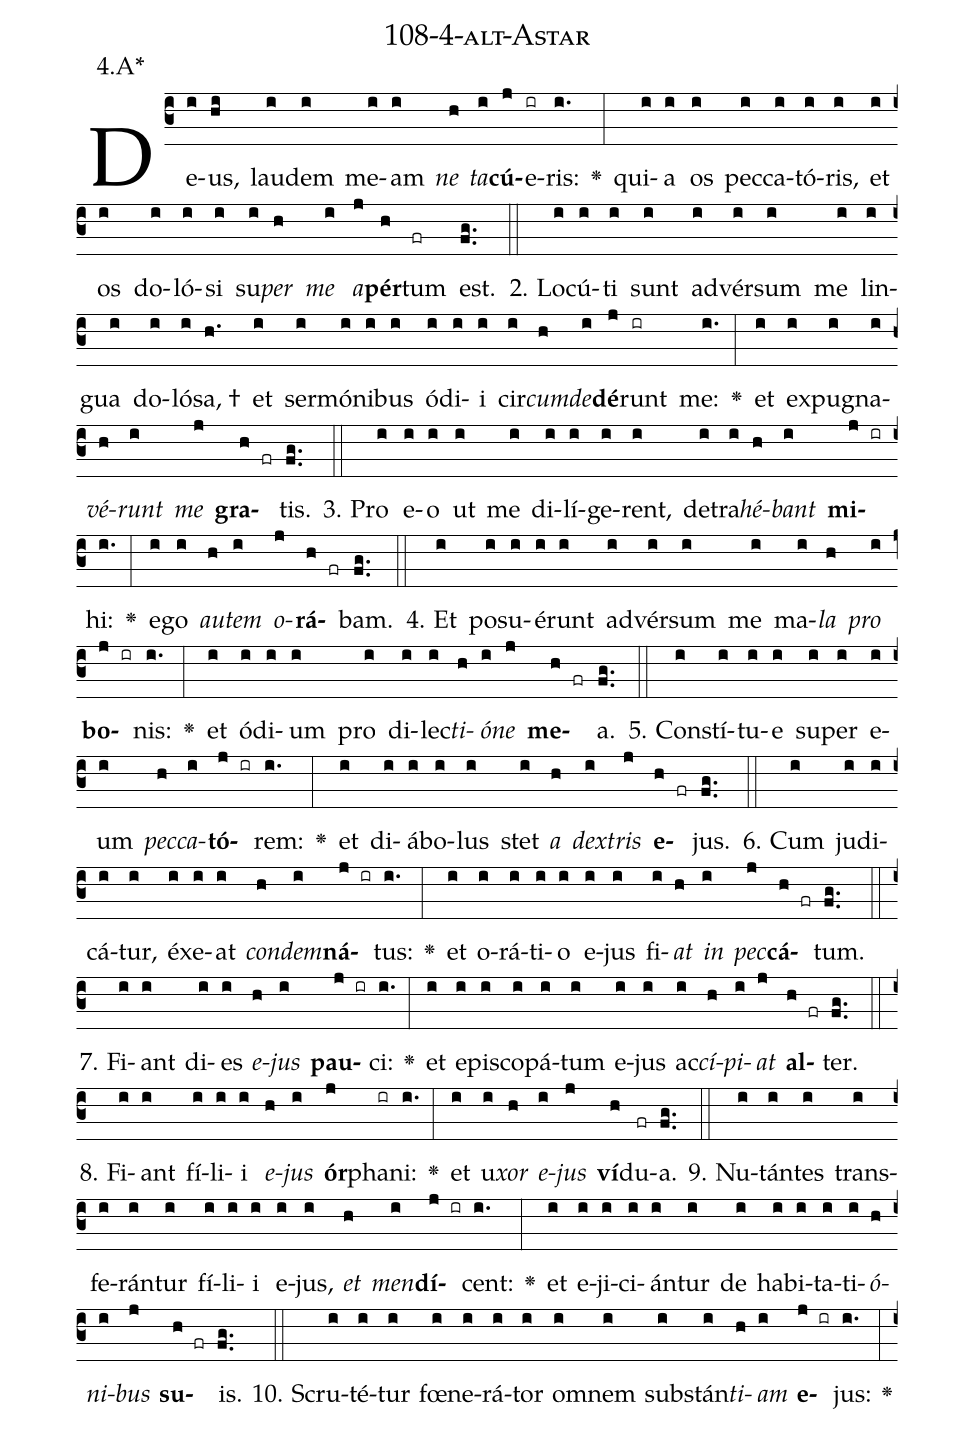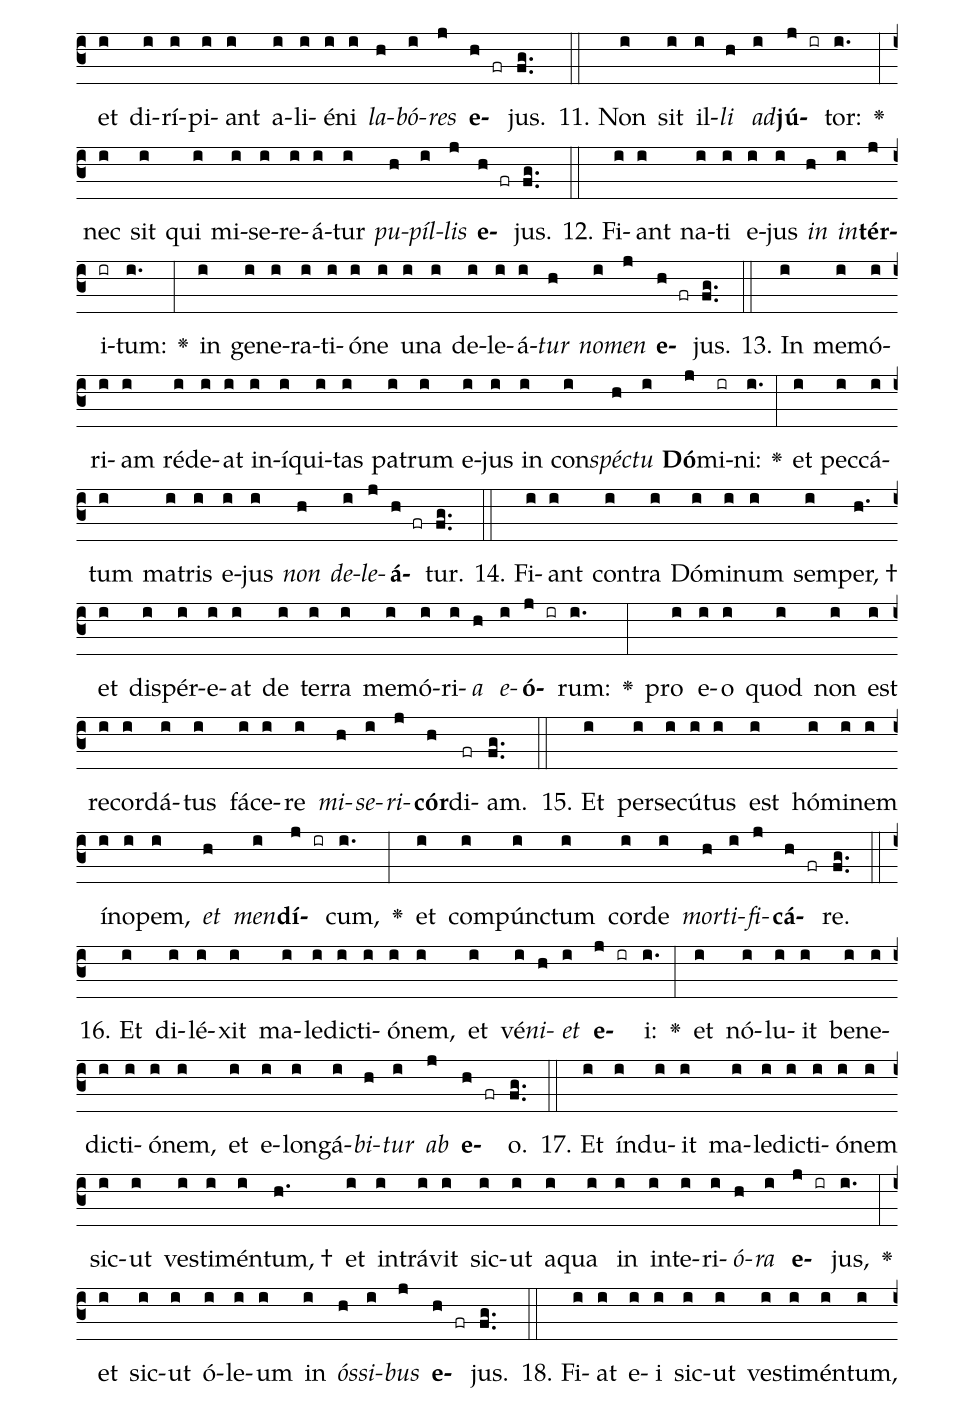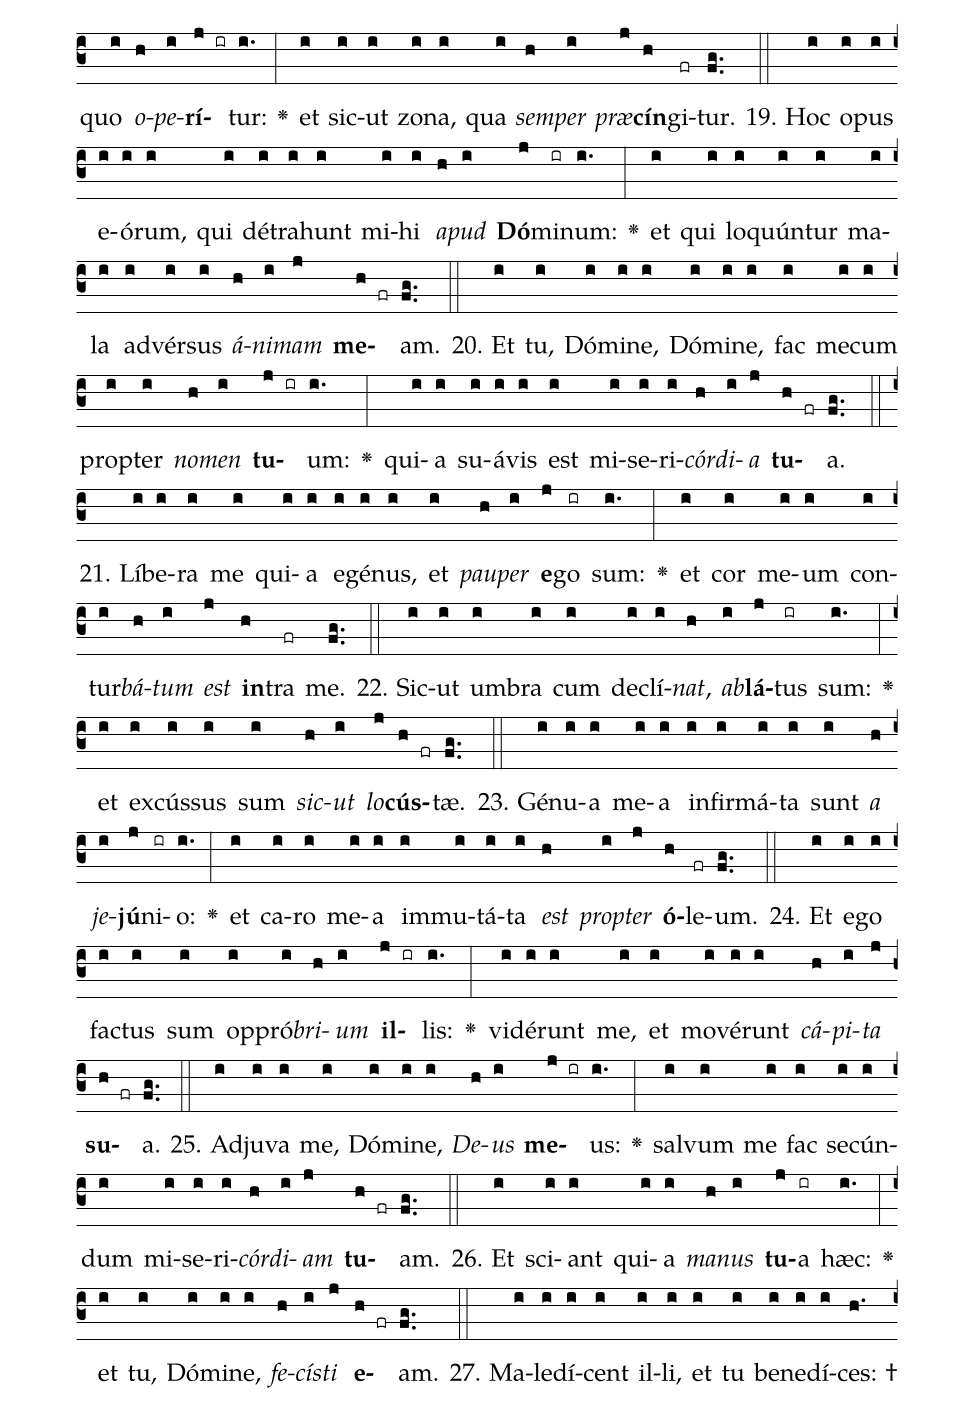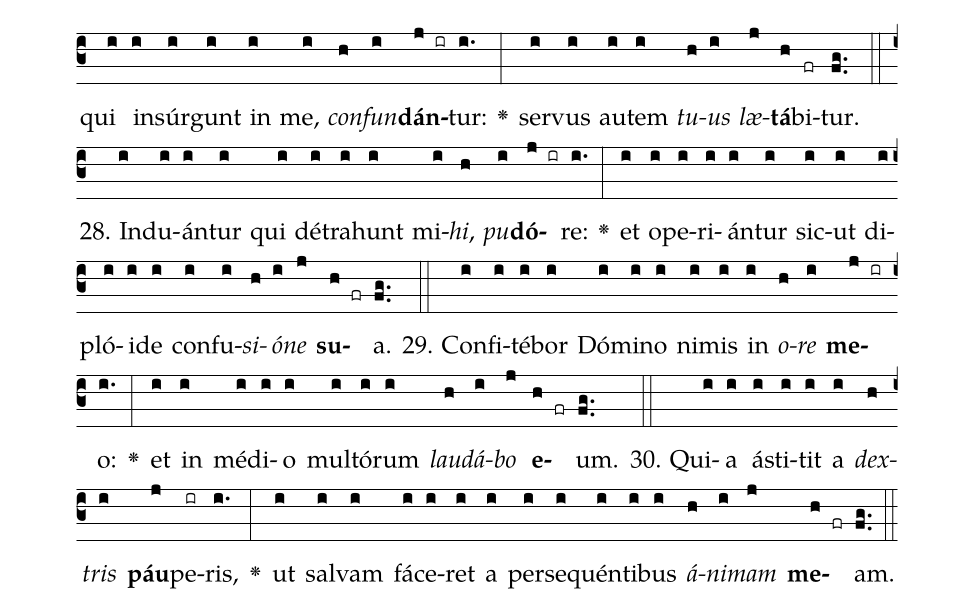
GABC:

name: 108-4-alt-Astar;
annotation: 4.A*;
%%
(c3)De(i)us,(hi) lau(i)dem(i) me(i)am(i) <i>ne</i>(h) <i>ta</i>(i)<b>cú</b>(j)e(ir)ris:(i.) <v>\greheightstar</v>(:) qui(i)a(i) os(i) pec(i)ca(i)tó(i)ris,(i) et(i) os(i) do(i)ló(i)si(i) su(i)<i>per</i>(h) <i>me</i>(i) <i>a</i>(j)<b>pér</b>(h)tum(fr) est.(fg..) (::)
2. Lo(i)cú(i)ti(i) sunt(i) ad(i)vér(i)sum(i) me(i) lin(i)gua(i) do(i)ló(i)sa, †(h.) et(i) ser(i)mó(i)ni(i)bus(i) ó(i)di(i)i(i) cir(i)<i>cum</i>(h)<i>de</i>(i)<b>dé</b>(j)runt(ir) me:(i.) <v>\greheightstar</v>(:) et(i) ex(i)pu(i)gna(i)<i>vé</i>(h)<i>runt</i>(i) <i>me</i>(j) <b>gra</b>(h fr)tis.(fg..) (::)
3. Pro(i) e(i)o(i) ut(i) me(i) di(i)lí(i)ge(i)rent,(i) de(i)tra(i)<i>hé</i>(h)<i>bant</i>(i) <b>mi</b>(j ir)hi:(i.) <v>\greheightstar</v>(:) e(i)go(i) <i>au</i>(h)<i>tem</i>(i) <i>o</i>(j)<b>rá</b>(h fr)bam.(fg..) (::)
4. Et(i) po(i)su(i)é(i)runt(i) ad(i)vér(i)sum(i) me(i) ma(i)<i>la</i>(h) <i>pro</i>(i) <b>bo</b>(j ir)nis:(i.) <v>\greheightstar</v>(:) et(i) ó(i)di(i)um(i) pro(i) di(i)lec(i)<i>ti</i>(h)<i>ó</i>(i)<i>ne</i>(j) <b>me</b>(h fr)a.(fg..) (::)
5. Con(i)stí(i)tu(i)e(i) su(i)per(i) e(i)um(i) <i>pec</i>(h)<i>ca</i>(i)<b>tó</b>(j ir)rem:(i.) <v>\greheightstar</v>(:) et(i) di(i)á(i)bo(i)lus(i) stet(i) <i>a</i>(h) <i>dex</i>(i)<i>tris</i>(j) <b>e</b>(h fr)jus.(fg..) (::)
6. Cum(i) ju(i)di(i)cá(i)tur,(i) éx(i)e(i)at(i) <i>con</i>(h)<i>dem</i>(i)<b>ná</b>(j ir)tus:(i.) <v>\greheightstar</v>(:) et(i) o(i)rá(i)ti(i)o(i) e(i)jus(i) fi(i)<i>at</i>(h) <i>in</i>(i) <i>pec</i>(j)<b>cá</b>(h fr)tum.(fg..) (::)
7. Fi(i)ant(i) di(i)es(i) <i>e</i>(h)<i>jus</i>(i) <b>pau</b>(j ir)ci:(i.) <v>\greheightstar</v>(:) et(i) e(i)pis(i)co(i)pá(i)tum(i) e(i)jus(i) ac(i)<i>cí</i>(h)<i>pi</i>(i)<i>at</i>(j) <b>al</b>(h fr)ter.(fg..) (::)
8. Fi(i)ant(i) fí(i)li(i)i(i) <i>e</i>(h)<i>jus</i>(i) <b>ór</b>(j)pha(ir)ni:(i.) <v>\greheightstar</v>(:) et(i) u(i)<i>xor</i>(h) <i>e</i>(i)<i>jus</i>(j) <b>ví</b>(h)du(fr)a.(fg..) (::)
9. Nu(i)tán(i)tes(i) trans(i)fe(i)rán(i)tur(i) fí(i)li(i)i(i) e(i)jus,(i) <i>et</i>(h) <i>men</i>(i)<b>dí</b>(j ir)cent:(i.) <v>\greheightstar</v>(:) et(i) e(i)ji(i)ci(i)án(i)tur(i) de(i) ha(i)bi(i)ta(i)ti(i)<i>ó</i>(h)<i>ni</i>(i)<i>bus</i>(j) <b>su</b>(h fr)is.(fg..) (::)
10. Scru(i)té(i)tur(i) fœ(i)ne(i)rá(i)tor(i) om(i)nem(i) sub(i)stán(i)<i>ti</i>(h)<i>am</i>(i) <b>e</b>(j ir)jus:(i.) <v>\greheightstar</v>(:) et(i) di(i)rí(i)pi(i)ant(i) a(i)li(i)é(i)ni(i) <i>la</i>(h)<i>bó</i>(i)<i>res</i>(j) <b>e</b>(h fr)jus.(fg..) (::)
11. Non(i) sit(i) il(i)<i>li</i>(h) <i>ad</i>(i)<b>jú</b>(j ir)tor:(i.) <v>\greheightstar</v>(:) nec(i) sit(i) qui(i) mi(i)se(i)re(i)á(i)tur(i) <i>pu</i>(h)<i>píl</i>(i)<i>lis</i>(j) <b>e</b>(h fr)jus.(fg..) (::)
12. Fi(i)ant(i) na(i)ti(i) e(i)jus(i) <i>in</i>(h) <i>in</i>(i)<b>tér</b>(j)i(ir)tum:(i.) <v>\greheightstar</v>(:) in(i) ge(i)ne(i)ra(i)ti(i)ó(i)ne(i) u(i)na(i) de(i)le(i)á(i)<i>tur</i>(h) <i>no</i>(i)<i>men</i>(j) <b>e</b>(h fr)jus.(fg..) (::)
13. In(i) me(i)mó(i)ri(i)am(i) réd(i)e(i)at(i) in(i)í(i)qui(i)tas(i) pa(i)trum(i) e(i)jus(i) in(i) con(i)<i>spéc</i>(h)<i>tu</i>(i) <b>Dó</b>(j)mi(ir)ni:(i.) <v>\greheightstar</v>(:) et(i) pec(i)cá(i)tum(i) ma(i)tris(i) e(i)jus(i) <i>non</i>(h) <i>de</i>(i)<i>le</i>(j)<b>á</b>(h fr)tur.(fg..) (::)
14. Fi(i)ant(i) con(i)tra(i) Dó(i)mi(i)num(i) sem(i)per, †(h.) et(i) dis(i)pér(i)e(i)at(i) de(i) ter(i)ra(i) me(i)mó(i)ri(i)<i>a</i>(h) <i>e</i>(i)<b>ó</b>(j ir)rum:(i.) <v>\greheightstar</v>(:) pro(i) e(i)o(i) quod(i) non(i) est(i) re(i)cor(i)dá(i)tus(i) fá(i)ce(i)re(i) <i>mi</i>(h)<i>se</i>(i)<i>ri</i>(j)<b>cór</b>(h)di(fr)am.(fg..) (::)
15. Et(i) per(i)se(i)cú(i)tus(i) est(i) hó(i)mi(i)nem(i) ín(i)o(i)pem,(i) <i>et</i>(h) <i>men</i>(i)<b>dí</b>(j ir)cum,(i.) <v>\greheightstar</v>(:) et(i) com(i)púnc(i)tum(i) cor(i)de(i) <i>mor</i>(h)<i>ti</i>(i)<i>fi</i>(j)<b>cá</b>(h fr)re.(fg..) (::)
16. Et(i) di(i)lé(i)xit(i) ma(i)le(i)dic(i)ti(i)ó(i)nem,(i) et(i) vé(i)<i>ni</i>(h)<i>et</i>(i) <b>e</b>(j ir)i:(i.) <v>\greheightstar</v>(:) et(i) nó(i)lu(i)it(i) be(i)ne(i)dic(i)ti(i)ó(i)nem,(i) et(i) e(i)lon(i)gá(i)<i>bi</i>(h)<i>tur</i>(i) <i>ab</i>(j) <b>e</b>(h fr)o.(fg..) (::)
17. Et(i) índ(i)u(i)it(i) ma(i)le(i)dic(i)ti(i)ó(i)nem(i) sic(i)ut(i) ves(i)ti(i)mén(i)tum, †(h.) et(i) in(i)trá(i)vit(i) sic(i)ut(i) a(i)qua(i) in(i) in(i)te(i)ri(i)<i>ó</i>(h)<i>ra</i>(i) <b>e</b>(j ir)jus,(i.) <v>\greheightstar</v>(:) et(i) sic(i)ut(i) ó(i)le(i)um(i) in(i) <i>ós</i>(h)<i>si</i>(i)<i>bus</i>(j) <b>e</b>(h fr)jus.(fg..) (::)
18. Fi(i)at(i) e(i)i(i) sic(i)ut(i) ves(i)ti(i)mén(i)tum,(i) quo(i) <i>o</i>(h)<i>pe</i>(i)<b>rí</b>(j ir)tur:(i.) <v>\greheightstar</v>(:) et(i) sic(i)ut(i) zo(i)na,(i) qua(i) <i>sem</i>(h)<i>per</i>(i) <i>præ</i>(j)<b>cín</b>(h)gi(fr)tur.(fg..) (::)
19. Hoc(i) o(i)pus(i) e(i)ó(i)rum,(i) qui(i) dé(i)tra(i)hunt(i) mi(i)hi(i) <i>a</i>(h)<i>pud</i>(i) <b>Dó</b>(j)mi(ir)num:(i.) <v>\greheightstar</v>(:) et(i) qui(i) lo(i)quún(i)tur(i) ma(i)la(i) ad(i)vér(i)sus(i) <i>á</i>(h)<i>ni</i>(i)<i>mam</i>(j) <b>me</b>(h fr)am.(fg..) (::)
20. Et(i) tu,(i) Dó(i)mi(i)ne,(i) Dó(i)mi(i)ne,(i) fac(i) me(i)cum(i) prop(i)ter(i) <i>no</i>(h)<i>men</i>(i) <b>tu</b>(j ir)um:(i.) <v>\greheightstar</v>(:) qui(i)a(i) su(i)á(i)vis(i) est(i) mi(i)se(i)ri(i)<i>cór</i>(h)<i>di</i>(i)<i>a</i>(j) <b>tu</b>(h fr)a.(fg..) (::)
21. Lí(i)be(i)ra(i) me(i) qui(i)a(i) e(i)gé(i)nus,(i) et(i) <i>pau</i>(h)<i>per</i>(i) <b>e</b>(j)go(ir) sum:(i.) <v>\greheightstar</v>(:) et(i) cor(i) me(i)um(i) con(i)tur(i)<i>bá</i>(h)<i>tum</i>(i) <i>est</i>(j) <b>in</b>(h)tra(fr) me.(fg..) (::)
22. Sic(i)ut(i) um(i)bra(i) cum(i) de(i)clí(i)<i>nat</i>,(h) <i>ab</i>(i)<b>lá</b>(j)tus(ir) sum:(i.) <v>\greheightstar</v>(:) et(i) ex(i)cús(i)sus(i) sum(i) <i>sic</i>(h)<i>ut</i>(i) <i>lo</i>(j)<b>cús</b>(h fr)tæ.(fg..) (::)
23. Gé(i)nu(i)a(i) me(i)a(i) in(i)fir(i)má(i)ta(i) sunt(i) <i>a</i>(h) <i>je</i>(i)<b>jú</b>(j)ni(ir)o:(i.) <v>\greheightstar</v>(:) et(i) ca(i)ro(i) me(i)a(i) im(i)mu(i)tá(i)ta(i) <i>est</i>(h) <i>prop</i>(i)<i>ter</i>(j) <b>ó</b>(h)le(fr)um.(fg..) (::)
24. Et(i) e(i)go(i) fac(i)tus(i) sum(i) op(i)pró(i)<i>bri</i>(h)<i>um</i>(i) <b>il</b>(j ir)lis:(i.) <v>\greheightstar</v>(:) vi(i)dé(i)runt(i) me,(i) et(i) mo(i)vé(i)runt(i) <i>cá</i>(h)<i>pi</i>(i)<i>ta</i>(j) <b>su</b>(h fr)a.(fg..) (::)
25. Ad(i)ju(i)va(i) me,(i) Dó(i)mi(i)ne,(i) <i>De</i>(h)<i>us</i>(i) <b>me</b>(j ir)us:(i.) <v>\greheightstar</v>(:) sal(i)vum(i) me(i) fac(i) se(i)cún(i)dum(i) mi(i)se(i)ri(i)<i>cór</i>(h)<i>di</i>(i)<i>am</i>(j) <b>tu</b>(h fr)am.(fg..) (::)
26. Et(i) sci(i)ant(i) qui(i)a(i) <i>ma</i>(h)<i>nus</i>(i) <b>tu</b>(j)a(ir) hæc:(i.) <v>\greheightstar</v>(:) et(i) tu,(i) Dó(i)mi(i)ne,(i) <i>fe</i>(h)<i>cís</i>(i)<i>ti</i>(j) <b>e</b>(h fr)am.(fg..) (::)
27. Ma(i)le(i)dí(i)cent(i) il(i)li,(i) et(i) tu(i) be(i)ne(i)dí(i)ces: †(h.) qui(i) in(i)súr(i)gunt(i) in(i) me,(i) <i>con</i>(h)<i>fun</i>(i)<b>dán</b>(j ir)tur:(i.) <v>\greheightstar</v>(:) ser(i)vus(i) au(i)tem(i) <i>tu</i>(h)<i>us</i>(i) <i>læ</i>(j)<b>tá</b>(h)bi(fr)tur.(fg..) (::)
28. Ind(i)u(i)án(i)tur(i) qui(i) dé(i)tra(i)hunt(i) mi(i)<i>hi</i>,(h) <i>pu</i>(i)<b>dó</b>(j ir)re:(i.) <v>\greheightstar</v>(:) et(i) o(i)pe(i)ri(i)án(i)tur(i) sic(i)ut(i) di(i)pló(i)i(i)de(i) con(i)fu(i)<i>si</i>(h)<i>ó</i>(i)<i>ne</i>(j) <b>su</b>(h fr)a.(fg..) (::)
29. Con(i)fi(i)té(i)bor(i) Dó(i)mi(i)no(i) ni(i)mis(i) in(i) <i>o</i>(h)<i>re</i>(i) <b>me</b>(j ir)o:(i.) <v>\greheightstar</v>(:) et(i) in(i) mé(i)di(i)o(i) mul(i)tó(i)rum(i) <i>lau</i>(h)<i>dá</i>(i)<i>bo</i>(j) <b>e</b>(h fr)um.(fg..) (::)
30. Qui(i)a(i) á(i)sti(i)tit(i) a(i) <i>dex</i>(h)<i>tris</i>(i) <b>páu</b>(j)pe(ir)ris,(i.) <v>\greheightstar</v>(:) ut(i) sal(i)vam(i) fá(i)ce(i)ret(i) a(i) per(i)se(i)quén(i)ti(i)bus(i) <i>á</i>(h)<i>ni</i>(i)<i>mam</i>(j) <b>me</b>(h fr)am.(fg..) (::)
